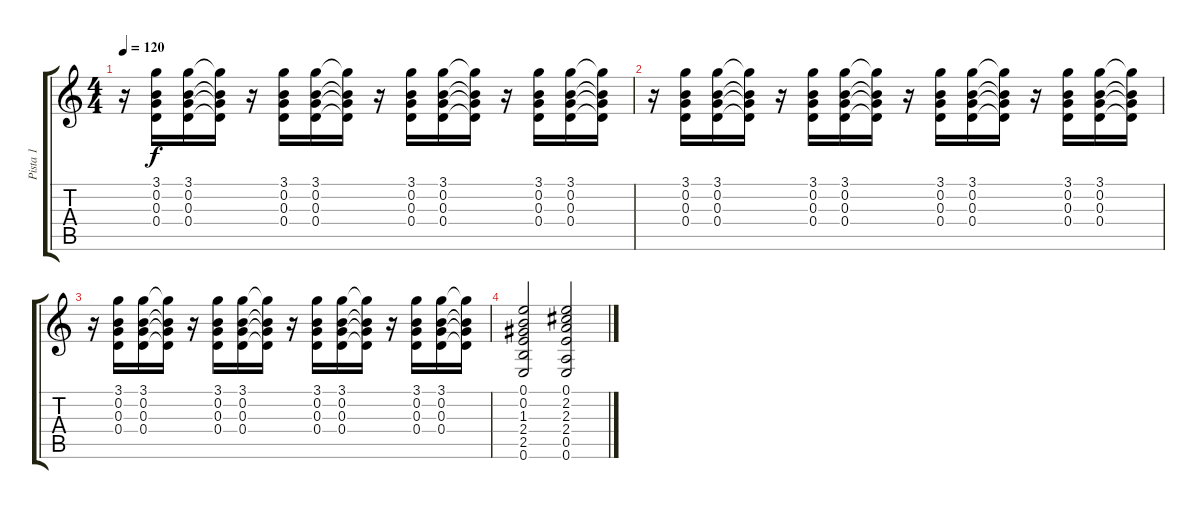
\track ("Pista 1" "Pista 1") {instrument acousticguitarnylon}
\staff {score tabs}
\tuning (E4 B3 G3 D3 A2 E2) {hide}
\ts (4 4)
\tempo 120
\clef g2
\ks c
r.16{dy f} (3.1 0.2 0.3 0.4).16 (3.1 0.2 0.3 0.4).16 (3.1{t} 0.2{t} 0.3{t} 0.4{t}).16 r.16 (3.1 0.2 0.3 0.4).16 (3.1 0.2 0.3 0.4).16 (3.1{t} 0.2{t} 0.3{t} 0.4{t}).16 r.16 (3.1 0.2 0.3 0.4).16 (3.1 0.2 0.3 0.4).16 (3.1{t} 0.2{t} 0.3{t} 0.4{t}).16 r.16 (3.1 0.2 0.3 0.4).16 (3.1 0.2 0.3 0.4).16 (3.1{t} 0.2{t} 0.3{t} 0.4{t}).16 |
r.16 (3.1 0.2 0.3 0.4).16 (3.1 0.2 0.3 0.4).16 (3.1{t} 0.2{t} 0.3{t} 0.4{t}).16 r.16 (3.1 0.2 0.3 0.4).16 (3.1 0.2 0.3 0.4).16 (3.1{t} 0.2{t} 0.3{t} 0.4{t}).16 r.16 (3.1 0.2 0.3 0.4).16 (3.1 0.2 0.3 0.4).16 (3.1{t} 0.2{t} 0.3{t} 0.4{t}).16 r.16 (3.1 0.2 0.3 0.4).16 (3.1 0.2 0.3 0.4).16 (3.1{t} 0.2{t} 0.3{t} 0.4{t}).16 |
r.16 (3.1 0.2 0.3 0.4).16 (3.1 0.2 0.3 0.4).16 (3.1{t} 0.2{t} 0.3{t} 0.4{t}).16 r.16 (3.1 0.2 0.3 0.4).16 (3.1 0.2 0.3 0.4).16 (3.1{t} 0.2{t} 0.3{t} 0.4{t}).16 r.16 (3.1 0.2 0.3 0.4).16 (3.1 0.2 0.3 0.4).16 (3.1{t} 0.2{t} 0.3{t} 0.4{t}).16 r.16 (3.1 0.2 0.3 0.4).16 (3.1 0.2 0.3 0.4).16 (3.1{t} 0.2{t} 0.3{t} 0.4{t}).16 |
(0.1 0.2 1.3 2.4 2.5 0.6).2 (0.1 2.2 2.3 2.4 0.5 0.6).2
